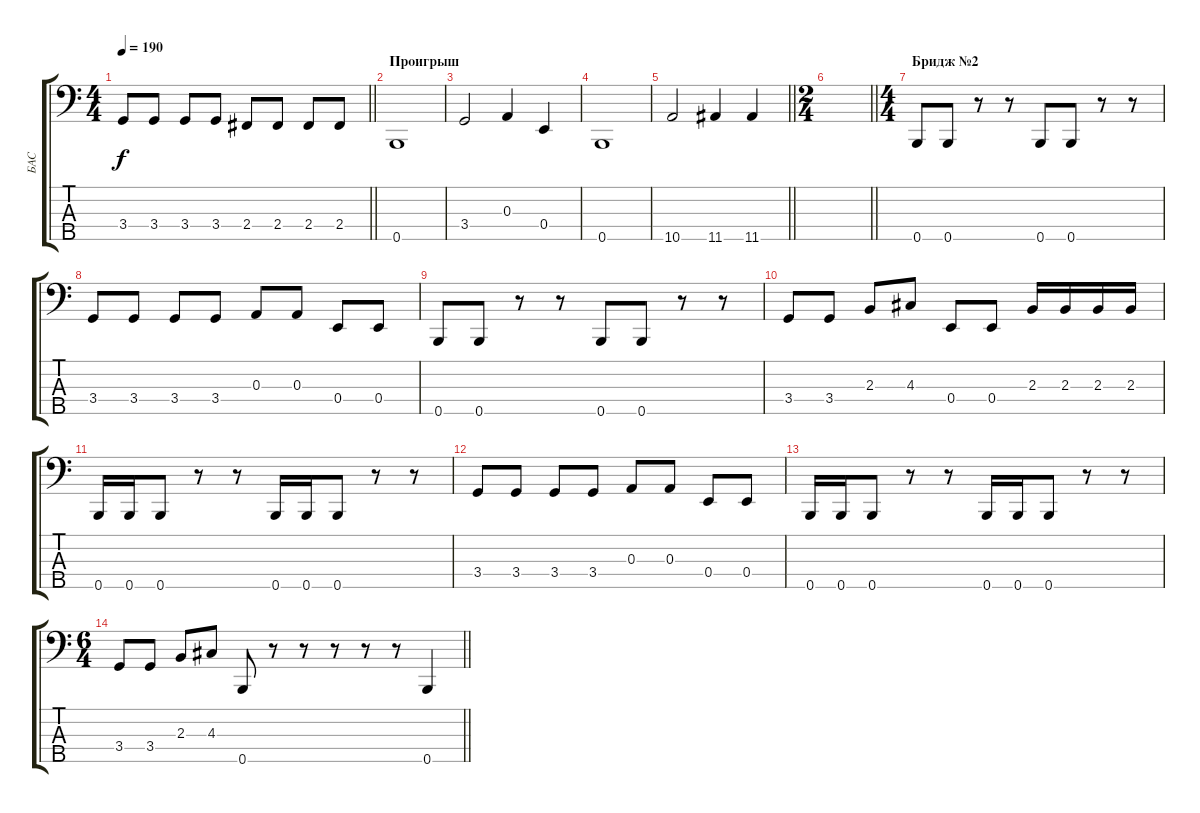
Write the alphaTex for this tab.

\track ("БАС" "БАС") {instrument electricbasspick}
\staff {score tabs}
\tuning (G2 D2 A1 E1 B0) {hide}
\ts (4 4)
\tempo 190
\clef f4
\barLineRight lightlight
\ks c
3.4.8{dy f} 3.4.8 3.4.8 3.4.8 2.4.8 2.4.8 2.4.8 2.4.8 |
\section ("" "Проигрыш")
0.5.1 |
3.4.2 0.3.4 0.4.4 |
0.5.1 |
\barLineRight lightlight
10.5.2 11.5.4 11.5.4 |
\ts (2 4)
\barLineRight lightlight
|
\ts (4 4)
\section ("" "Бридж №2")
0.5.8 0.5.8 r.8 r.8 0.5.8 0.5.8 r.8 r.8 |
3.4.8 3.4.8 3.4.8 3.4.8 0.3.8 0.3.8 0.4.8 0.4.8 |
0.5.8 0.5.8 r.8 r.8 0.5.8 0.5.8 r.8 r.8 |
3.4.8 3.4.8 2.3.8 4.3.8 0.4.8 0.4.8 2.3.16 2.3.16 2.3.16 2.3.16 |
0.5.16 0.5.16 0.5.8 r.8 r.8 0.5.16 0.5.16 0.5.8 r.8 r.8 |
3.4.8 3.4.8 3.4.8 3.4.8 0.3.8 0.3.8 0.4.8 0.4.8 |
0.5.16 0.5.16 0.5.8 r.8 r.8 0.5.16 0.5.16 0.5.8 r.8 r.8 |
\ts (6 4)
\barLineRight lightlight
3.4.8 3.4.8 2.3.8 4.3.8 0.5.8 r.8 r.8 r.8 r.8 r.8 0.5.4
